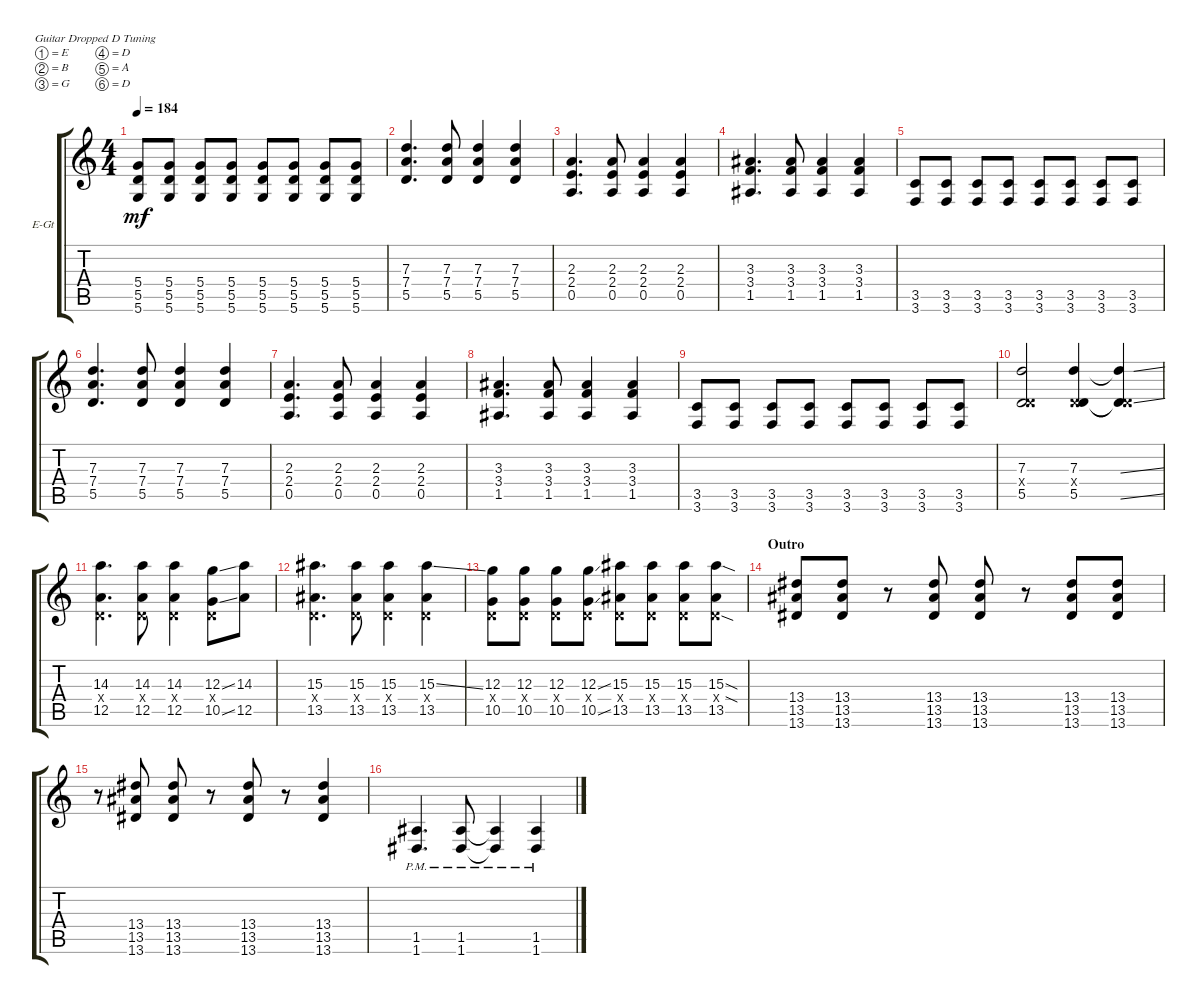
\defaultSystemsLayout 4
\bracketExtendMode groupsimilarinstruments
\firstSystemTrackNameOrientation horizontal
\otherSystemsTrackNameOrientation horizontal
\track ("Synyster Gates (Rhythm)" "E-Gt") {instrument distortionguitar}
\staff {score tabs}
\tuning (E4 B3 G3 D3 A2 D2)
\ts (4 4)
\tempo 184
\clef g2
\ks c
(5.4 5.5 5.6).8{dy mf} (5.4 5.5 5.6).8 (5.6 5.5 5.4).8 (5.4 5.5 5.6).8 (5.6 5.5 5.4).8 (5.4 5.5 5.6).8 (5.6 5.5 5.4).8 (5.4 5.5 5.6).8 |
(5.5 7.4 7.3).4{d} (7.3 7.4 5.5).8 (5.5 7.4 7.3).4 (7.3 7.4 5.5).4 |
(0.5 2.4 2.3).4{d} (2.3 2.4 0.5).8 (0.5 2.4 2.3).4 (2.3 2.4 0.5).4 |
(1.5 3.4 3.3).4{d} (3.3 3.4 1.5).8 (1.5 3.4 3.3).4 (3.3 3.4 1.5).4 |
(3.6 3.5).8 (3.5 3.6).8 (3.6 3.5).8 (3.5 3.6).8 (3.6 3.5).8 (3.5 3.6).8 (3.6 3.5).8 (3.6 3.5).8 |
(5.5 7.4 7.3).4{d} (7.3 7.4 5.5).8 (5.5 7.4 7.3).4 (7.3 7.4 5.5).4 |
(0.5 2.4 2.3).4{d} (2.3 2.4 0.5).8 (0.5 2.4 2.3).4 (2.3 2.4 0.5).4 |
(1.5 3.4 3.3).4{d} (3.3 3.4 1.5).8 (1.5 3.4 3.3).4 (3.3 3.4 1.5).4 |
(3.6 3.5).8 (3.5 3.6).8 (3.6 3.5).8 (3.5 3.6).8 (3.6 3.5).8 (3.5 3.6).8 (3.6 3.5).8 (3.6 3.5).8 |
(5.5 0.4{x} 7.3).2 (7.3 0.4{x} 5.5).4 (5.5{ss t} 0.4{x t} 7.3{ss t}).4 |
(12.5 0.4{x} 14.3).4{d} (14.3 0.4{x} 12.5).8 (12.5 0.4{x} 14.3).4 (12.3{ss} 0.4{x} 10.5{ss}).8 (12.5 14.3).8 |
(15.3 0.4{x} 13.5).4{d} (13.5 0.4{x} 15.3).8 (15.3 0.4{x} 13.5).4 (13.5 0.4{x} 15.3{ss}).4 |
(12.3 0.4{x} 10.5).8 (10.5 0.4{x} 12.3).8 (12.3 0.4{x} 10.5).8 (10.5{ss} 0.4{x} 12.3{ss}).8 (15.3 0.4{x} 13.5).8 (13.5 0.4{x} 15.3).8 (15.3 0.4{x} 13.5).8 (13.5 0.4{sod x} 15.3{sod}).8 |
\section ("" "Outro")
(13.6 13.5 13.4).8 (13.4 13.5 13.6).8 r.8 (13.6 13.5 13.4).8 (13.4 13.5 13.6).8 r.8 (13.6 13.5 13.4).8 (13.4 13.5 13.6).8 |
r.8 (13.6 13.5 13.4).8 (13.4 13.5 13.6).8 r.8 (13.6 13.5 13.4).8 r.8 (13.4 13.5 13.6).4 |
(1.6 1.5{pm}).4{d} (1.5{pm} 1.6).8 (1.6{t} 1.5{pm t}).4 (1.5{pm} 1.6{pm}).4
